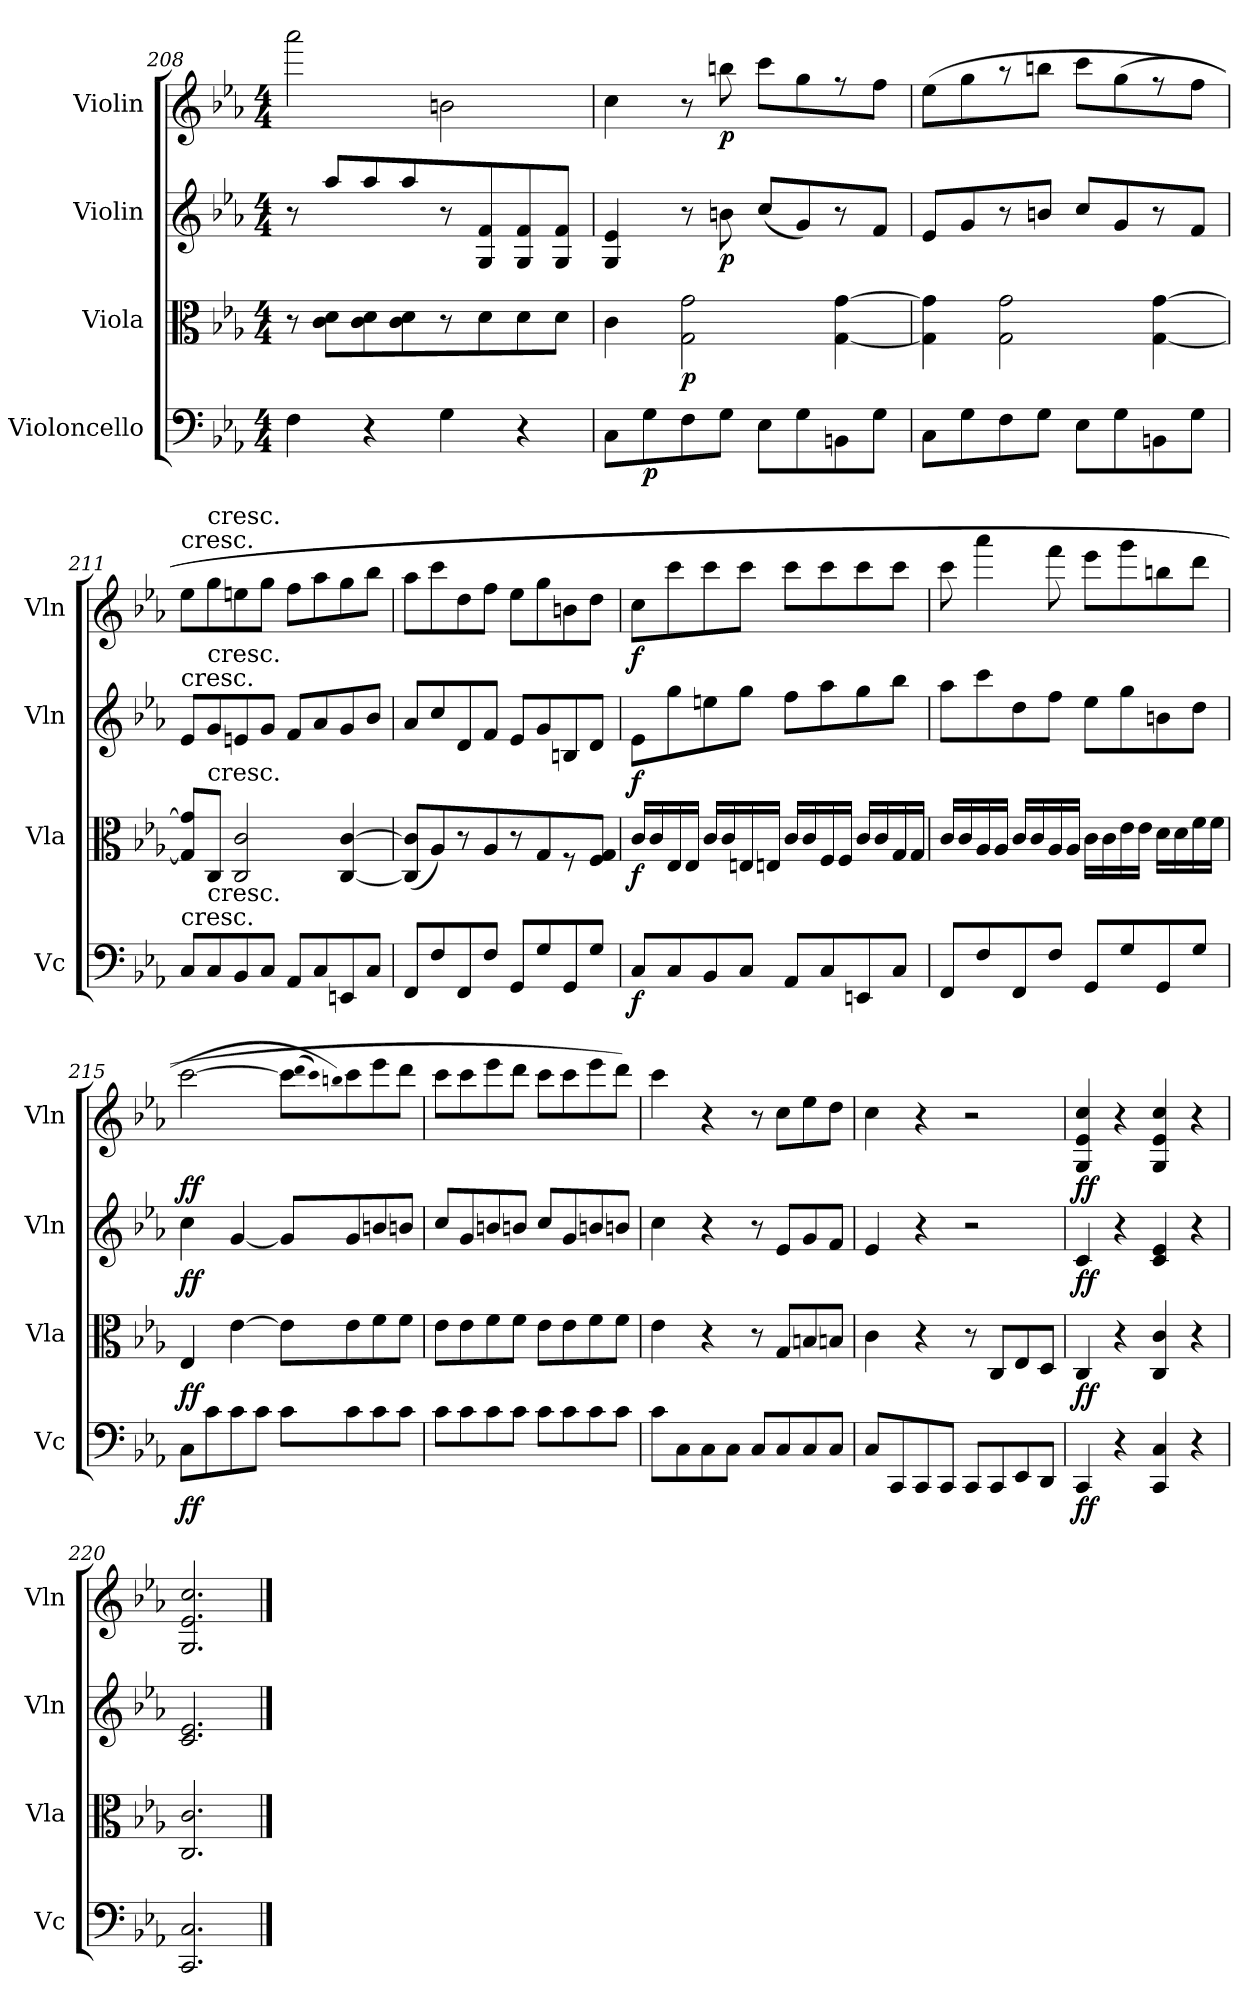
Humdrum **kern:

**kern	**dynam	**kern	**dynam	**kern	**dynam	**kern	**dynam
*part4	*part4	*part3	*part3	*part2	*part2	*part1	*part1
*staff4	*staff4	*staff3	*staff3	*staff2	*staff2	*staff1	*staff1
*I"Violoncello	*	*I"Viola	*	*I"Violin	*	*I"Violin	*
*I'Vc	*	*I'Vla	*	*I'Vln	*	*I'Vln	*
*clefF4	*	*clefC3	*	*clefG2	*	*clefG2	*
*k[b-e-a-]	*	*k[b-e-a-]	*	*k[b-e-a-]	*	*k[b-e-a-]	*
*M4/4	*	*M4/4	*	*M4/4	*	*M4/4	*
=208	=208	=208	=208	=208	=208	=208	=208
4F\	.	8r	.	8r	.	2aaa-\	.
.	.	8c\ 8d\L	.	8aa-/L	.	.	.
4r	.	8c\ 8d\	.	8aa-/	.	.	.
.	.	8c\ 8d\	.	8aa-/	.	.	.
4G\	.	8r	.	8r	.	2bn\	.
.	.	8d\	.	8G/ 8f/	.	.	.
4r	.	8d\	.	8G/ 8f/	.	.	.
.	.	8d\J	.	8G/ 8f/J	.	.	.
=209	=209	=209	=209	=209	=209	=209	=209
8C\L	.	4c\	.	4G/ 4e-/	.	4cc\	.
8G\	p	.	.	.	.	.	.
8F\	.	2G\ 2g\	p	8r	.	8r	.
8G\J	.	.	.	8bn\	p	8bbn\	p
8E-\L	.	.	.	(8cc/L	.	8ccc\L	.
8G\	.	.	.	8g/)	.	8gg\	.
8BBn\	.	[4G\ [4g\	.	8r	.	8r	.
8G\J	.	.	.	8f/J	.	8ff\J	.
=210	=210	=210	=210	=210	=210	=210	=210
8C\L	.	4G]\ 4g]\	.	8e-/L	.	(8ee-\L	.
8G\	.	.	.	8g/	.	8gg\	.
8F\	.	2G\ 2g\	.	8r	.	8r	.
8G\J	.	.	.	8bn/J	.	8bbn\J	.
8E-\L	.	.	.	8cc/L	.	8ccc\L	.
8G\	.	.	.	8g/	.	(8gg\	.
8BBn\	.	[4G\ [4g\	.	8r	.	8r	.
8G\J	.	.	.	8f/J	.	8ff\J	.
=211	=211	=211	=211	=211	=211	=211	=211
!	!	!	!	!	!	!LO:TX:t=cresc.	!
!	!	!	!	!LO:TX:t=cresc.	!	!	!
!LO:TX:t=cresc.	!	!	!	!	!	!	!
8C/L	.	8G]/ 8g]/L	.	8e-/L	.	8ee-\L	.
!	!	!	!	!	!	!LO:TX:t=cresc.	!
!	!	!	!	!LO:TX:t=cresc.	!	!	!
!	!	!LO:TX:t=cresc.	!	!	!	!	!
!LO:TX:t=cresc.	!	!	!	!	!	!	!
8C/	.	8C/J	.	8g/	.	8gg\	.
8BB-/	.	2C/ 2c/	.	8en/	.	8een\	.
8C/J	.	.	.	8g/J	.	8gg\J	.
8AA-/L	.	.	.	8f/L	.	8ff\L	.
8C/	.	.	.	8a-/	.	8aa-\	.
8EEn/	.	[4C/ [4c/	.	8g/	.	8gg\	.
8C/J	.	.	.	8b-/J	.	8bb-\J	.
=212	=212	=212	=212	=212	=212	=212	=212
8FF/L	.	(8C]/ 8c]/L	.	8a-/L	.	8aa-\L	.
8F/	.	8A-/)	.	8cc/	.	8ccc\	.
8FF/	.	8r	.	8d/	.	8dd\	.
8F/J	.	8A-/	.	8f/J	.	8ff\J	.
8GG/L	.	8r	.	8e-/L	.	8ee-\L	.
8G/	.	8G/	.	8g/	.	8gg\	.
8GG/	.	8r	.	8Bn/	.	8bn\	.
8G/J	.	8F/ 8G/J	.	8d/J	.	8dd\J	.
=213	=213	=213	=213	=213	=213	=213	=213
8C/L	f	16c/LL	f	8e-\L	f	8cc\L	f
.	.	16c/	.	.	.	.	.
8C/	.	16E-/	.	8gg\	.	8ccc\	.
.	.	16E-/JJ	.	.	.	.	.
8BB-/	.	16c/LL	.	8een\	.	8ccc\	.
.	.	16c/	.	.	.	.	.
8C/J	.	16En/	.	8gg\J	.	8ccc\J	.
.	.	16En/JJ	.	.	.	.	.
8AA-/L	.	16c/LL	.	8ff\L	.	8ccc\L	.
.	.	16c/	.	.	.	.	.
8C/	.	16F/	.	8aa-\	.	8ccc\	.
.	.	16F/JJ	.	.	.	.	.
8EEn/	.	16c/LL	.	8gg\	.	8ccc\	.
.	.	16c/	.	.	.	.	.
8C/J	.	16G/	.	8bb-\J	.	8ccc\J	.
.	.	16G/JJ	.	.	.	.	.
=214	=214	=214	=214	=214	=214	=214	=214
8FF/L	.	16c/LL	.	8aa-\L	.	8ccc\	.
.	.	16c/	.	.	.	.	.
8F/	.	16A-/	.	8ccc\	.	4aaa-\	.
.	.	16A-/JJ	.	.	.	.	.
8FF/	.	16c/LL	.	8dd\	.	.	.
.	.	16c/	.	.	.	.	.
8F/J	.	16A-/	.	8ff\J	.	8fff\	.
.	.	16A-/JJ	.	.	.	.	.
8GG/L	.	16c\LL	.	8ee-\L	.	8eee-\L	.
.	.	16c\	.	.	.	.	.
8G/	.	16e-\	.	8gg\	.	8ggg\	.
.	.	16e-\JJ	.	.	.	.	.
8GG/	.	16d\LL	.	8bn\	.	8bbn\	.
.	.	16d\	.	.	.	.	.
8G/J	.	16f\	.	8dd\J	.	8ddd\J	.
.	.	16f\JJ	.	.	.	.	.
=215	=215	=215	=215	=215	=215	=215	=215
8C\L	ff	4E-/	ff	4cc\	ff	[2ccc\	ff
8c\	.	.	.	.	.	.	.
8c\	.	[4e-\	.	[4g/	.	.	.
8c\J	.	.	.	.	.	.	.
8c\L	.	8e-\L]	.	8g/L]	.	8ccc\L]	.
.	.	.	.	.	.	(qddd	.
.	.	.	.	.	.	qccc)	.
.	.	.	.	.	.	qbbn)	.
8c\	.	8e-\	.	8g/	.	8ccc\	.
8c\	.	8f\	.	8bn/	.	8eee-\	.
8c\J	.	8f\J	.	8bn/J	.	8ddd\J	.
=216	=216	=216	=216	=216	=216	=216	=216
8c\L	.	8e-\L	.	8cc/L	.	8ccc\L	.
8c\	.	8e-\	.	8g/	.	8ccc\	.
8c\	.	8f\	.	8bn/	.	8eee-\	.
8c\J	.	8f\J	.	8bn/J	.	8ddd\J	.
8c\L	.	8e-\L	.	8cc/L	.	8ccc\L	.
8c\	.	8e-\	.	8g/	.	8ccc\	.
8c\	.	8f\	.	8bn/	.	8eee-\	.
8c\J	.	8f\J	.	8bn/J	.	8ddd\J)	.
=217	=217	=217	=217	=217	=217	=217	=217
8c\L	.	4e-\	.	4cc\	.	4ccc\	.
8C\	.	.	.	.	.	.	.
8C\	.	4r	.	4r	.	4r	.
8C\J	.	.	.	.	.	.	.
8C/L	.	8r	.	8r	.	8r	.
8C/	.	8G/L	.	8e-/L	.	8cc\L	.
8C/	.	8Bn/	.	8g/	.	8ee-\	.
8C/J	.	8Bn/J	.	8f/J	.	8dd\J	.
=218	=218	=218	=218	=218	=218	=218	=218
8C/L	.	4c\	.	4e-/	.	4cc\	.
8CC/	.	.	.	.	.	.	.
8CC/	.	4r	.	4r	.	4r	.
8CC/J	.	.	.	.	.	.	.
8CC/L	.	8r	.	2r	.	2r	.
8CC/	.	8C/L	.	.	.	.	.
8EE-/	.	8E-/	.	.	.	.	.
8DD/J	.	8D/J	.	.	.	.	.
=219	=219	=219	=219	=219	=219	=219	=219
4CC/	ff	4C/	ff	4c/	ff	4G/ 4e-/ 4cc/	ff
4r	.	4r	.	4r	.	4r	.
4CC/ 4C/	.	4C/ 4c/	.	4c/ 4e-/	.	4G/ 4e-/ 4cc/	.
4r	.	4r	.	4r	.	4r	.
=220	=220	=220	=220	=220	=220	=220	=220
2.CC/ 2.C/	.	2.C/ 2.c/	.	2.c/ 2.e-/	.	2.G/ 2.e-/ 2.cc/	.
==	==	==	==	==	==	==	==
*-	*-	*-	*-	*-	*-	*-	*-
